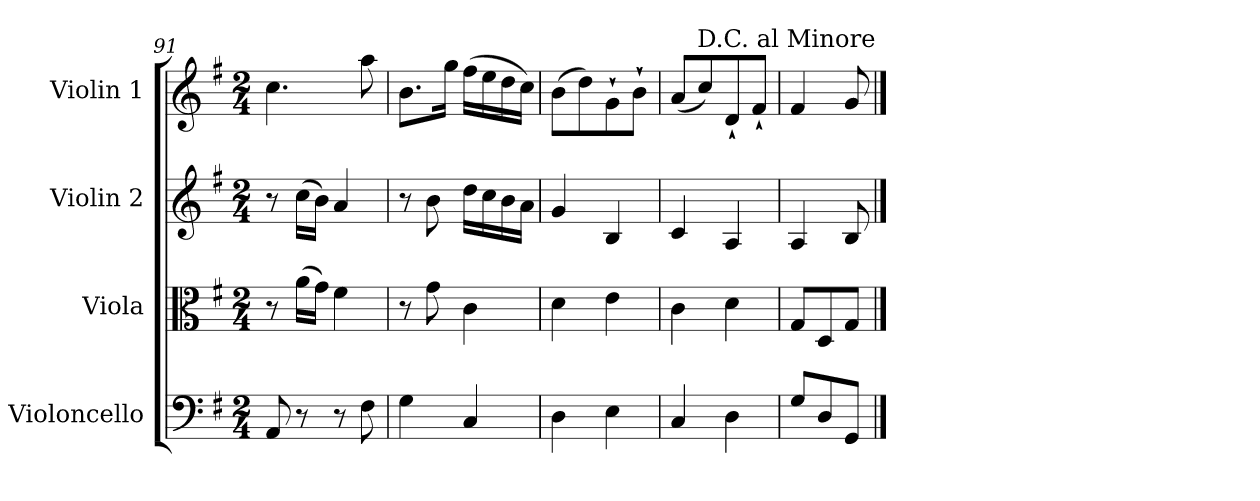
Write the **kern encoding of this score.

**kern	**kern	**kern	**kern
*part4	*part3	*part2	*part1
*staff4	*staff3	*staff2	*staff1
*I"Violoncello	*I"Viola	*I"Violin 2	*I"Violin 1
*I'Vc	*I'Vla	*I'Vln	*I'Vln
*clefF4	*clefC3	*clefG2	*clefG2
*k[f#]	*k[f#]	*k[f#]	*k[f#]
*M2/4	*M2/4	*M2/4	*M2/4
=91	=91	=91	=91
8AA/	8r	8r	4.cc\
8r	(>16a\LL	(>16cc\LL	.
.	16g\JJ)	16b\JJ)	.
8r	4f#\	4a/	.
8F#\	.	.	8aa\
=92	=92	=92	=92
4G\	8r	8r	8.b\L
.	8g\	8b\	.
.	.	.	16gg\Jk
4C/	4c\	16dd\LL	(>16ff#\LL
.	.	16cc\	16ee\
.	.	16b\	16dd\
.	.	16a\JJ	16cc\JJ)
=93	=93	=93	=93
4D\	4d\	4g/	(>8b\L
.	.	.	8dd\)
4E\	4e\	4B/	8g`\
.	.	.	8b`\J
=94	=94	=94	=94
4C/	4c\	4c/	(<8a/L
.	.	.	8cc/)
4D\	4d\	4A/	8d`/
.	.	.	8f#`/J
=95	=95	=95	=95
8G/L	8G/L	4A/	4f#/
8D/	8D/	.	.
8GG/J	8G/J	8B/	8g/
!	!	!	!LO:TX:a:t=D.C. al Minore
==	==	==	==
*-	*-	*-	*-
